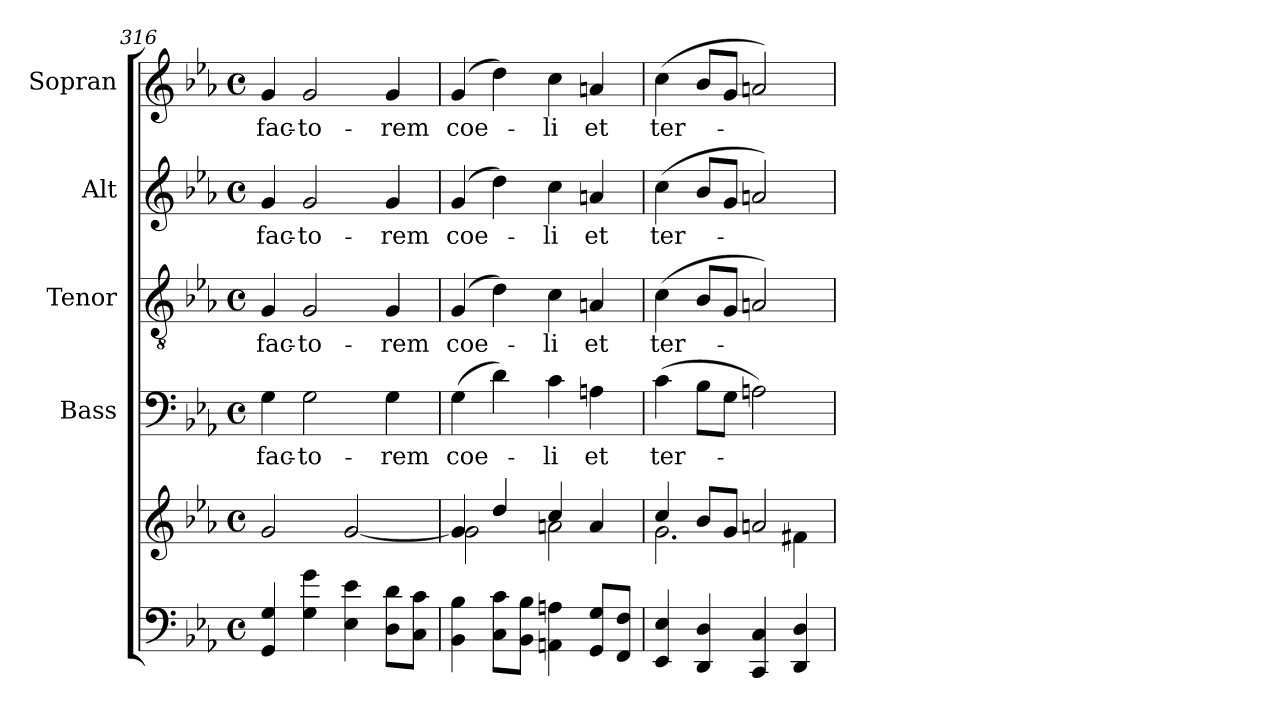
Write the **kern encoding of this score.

**kern	**kern	**kern	**text	**kern	**text	**kern	**text	**kern	**text
*part5	*part5	*part4	*part4	*part3	*part3	*part2	*part2	*part1	*part1
*staff6	*staff5	*staff4	*staff4	*staff3	*staff3	*staff2	*staff2	*staff1	*staff1
*	*	*I"Bass	*	*I"Tenor	*	*I"Alt	*	*I"Sopran	*
*	*	*I'B.	*	*I'T.	*	*I'A.	*	*I'S.	*
*clefF4	*clefG2	*clefF4	*	*clefGv2	*	*clefG2	*	*clefG2	*
*k[b-e-a-]	*k[b-e-a-]	*k[b-e-a-]	*	*k[b-e-a-]	*	*k[b-e-a-]	*	*k[b-e-a-]	*
*E-:	*E-:	*E-:	*	*E-:	*	*E-:	*	*E-:	*
*M4/4	*M4/4	*M4/4	*	*M4/4	*	*M4/4	*	*M4/4	*
*met(c)	*met(c)	*met(c)	*	*met(c)	*	*met(c)	*	*met(c)	*
=316	=316	=316	=316	=316	=316	=316	=316	=316	=316
!	!	!	!LO:LY:b	!	!LO:LY:b	!	!LO:LY:b	!	!LO:LY:b
4GG/ 4G/	2g/	4G\	fac-	4G/	fac-	4g/	fac-	4g/	fac-
!	!	!	!LO:LY:b	!	!LO:LY:b	!	!LO:LY:b	!	!LO:LY:b
4G\ 4g\	.	2G\	-to-	2G/	-to-	2g/	-to-	2g/	-to-
4E-\ 4e-\	[2g/	.	.	.	.	.	.	.	.
!	!	!	!LO:LY:b	!	!LO:LY:b	!	!LO:LY:b	!	!LO:LY:b
8D\ 8d\L	.	4G\	-rem	4G/	-rem	4g/	-rem	4g/	-rem
8C\ 8c\J	.	.	.	.	.	.	.	.	.
=317	=317	=317	=317	=317	=317	=317	=317	=317	=317
*	*^	*	*	*	*	*	*	*	*
!	!	!	!	!LO:LY:b	!	!LO:LY:b	!	!LO:LY:b	!	!LO:LY:b
4BB-\ 4B-\	4g/]	2g\	(>4G\	coe-	(4G/	coe-	(4g/	coe-	(4g/	coe-
8C\ 8c\L	4dd/	.	4d\)	.	4d\)	.	4dd\)	.	4dd\)	.
8BB-\ 8B-\J	.	.	.	.	.	.	.	.	.	.
!	!	!	!	!LO:LY:b	!	!LO:LY:b	!	!LO:LY:b	!	!LO:LY:b
4AAn\ 4An\	4cc/	2an\	4c\	-li	4c\	-li	4cc\	-li	4cc\	-li
!	!	!	!	!LO:LY:b	!	!LO:LY:b	!	!LO:LY:b	!	!LO:LY:b
8GG/ 8G/L	4a/	.	4An\	et	4An/	et	4an/	et	4an/	et
8FF/ 8F/J	.	.	.	.	.	.	.	.	.	.
=318	=318	=318	=318	=318	=318	=318	=318	=318	=318	=318
!	!	!	!	!LO:LY:b	!	!LO:LY:b	!	!LO:LY:b	!	!LO:LY:b
4EE-/ 4E-/	4cc/	2.g\	(>4c\	ter-	(>4c\	ter-	(>4cc\	ter-	(>4cc\	ter-
4DD/ 4D/	8b-/L	.	8B-\L	.	8B-/L	.	8b-/L	.	8b-/L	.
.	8g/J	.	8G\J	.	8G/J	.	8g/J	.	8g/J	.
4CC/ 4C/	2an/	.	2An\)	.	2An/)	.	2an/)	.	2an/)	.
4DD/ 4D/	.	4f#X\	.	.	.	.	.	.	.	.
*	*v	*v	*	*	*	*	*	*	*	*
=	=	=	=	=	=	=	=	=	=
*-	*-	*-	*-	*-	*-	*-	*-	*-	*-
